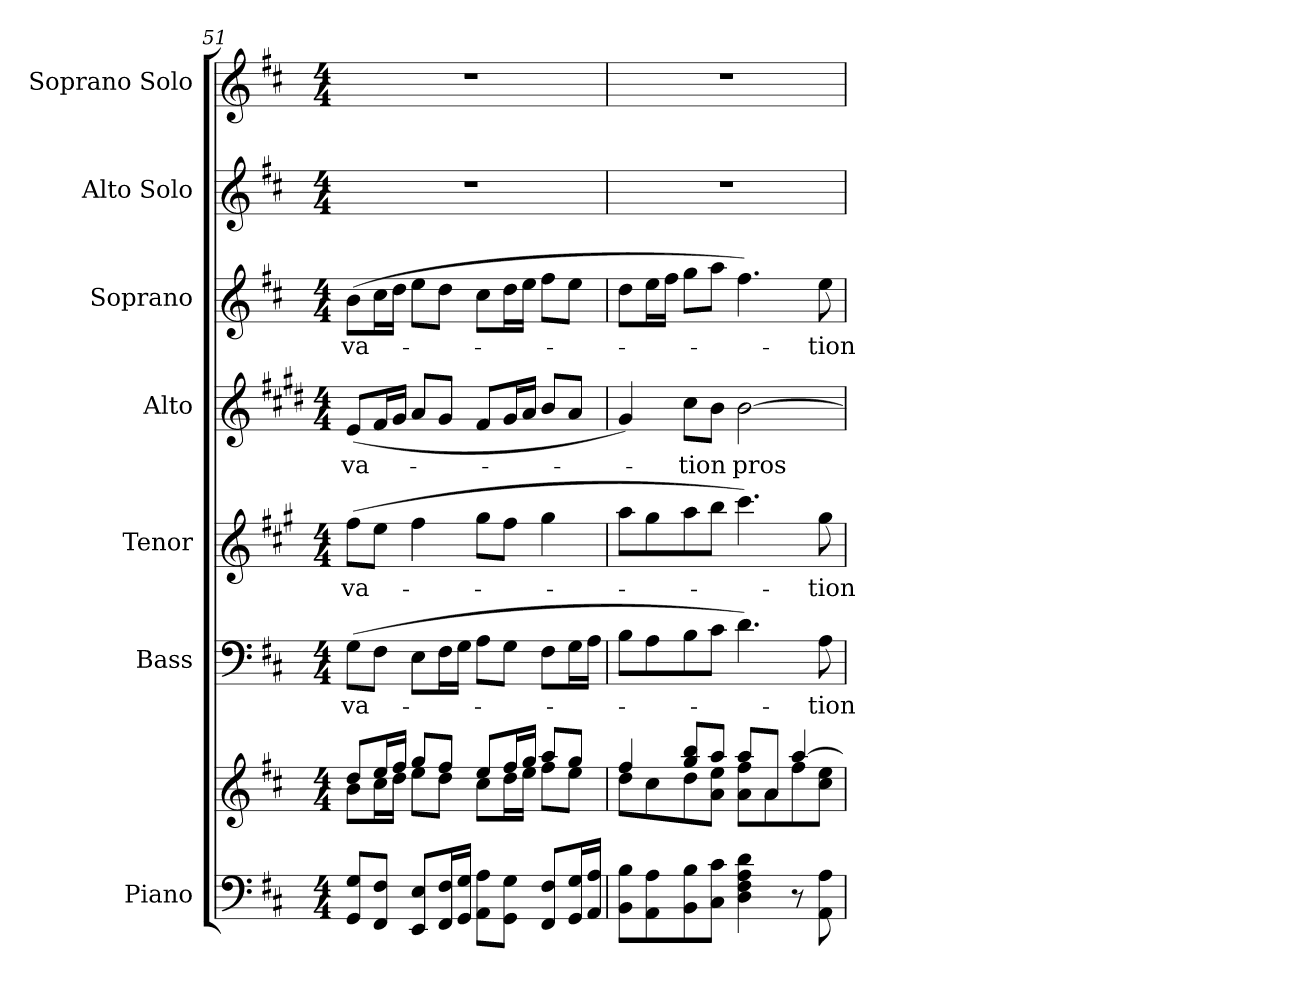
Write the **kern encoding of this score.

**kern	**kern	**kern	**text	**kern	**text	**kern	**text	**kern	**text	**kern	**kern
*part7	*part7	*part6	*part6	*part5	*part5	*part4	*part4	*part3	*part3	*part2	*part1
*staff8	*staff7	*staff6	*staff6	*staff5	*staff5	*staff4	*staff4	*staff3	*staff3	*staff2	*staff1
*I"Piano	*	*I"Bass	*	*I"Tenor	*	*I"Alto	*	*I"Soprano	*	*I"Alto Solo	*I"Soprano Solo
*I'Pno.	*	*I'B.	*	*I'T.	*	*I'A.	*	*I'S.	*	*I'A. Solo	*I'S. Solo
!!LO:PB:g=z
*clefF4	*clefG2	*clefF4	*	*clefG2	*	*clefG2	*	*clefG2	*	*clefG2	*clefG2
*	*	*	*	*ITrd4c7	*	*ITrd1c2	*	*ITrd-7c-12	*	*ITrd12c21	*
*k[f#c#]	*k[f#c#]	*k[f#c#]	*	*k[f#c#]	*	*k[f#c#]	*	*k[f#c#]	*	*k[f#c#]	*k[f#c#]
*D:	*D:	*D:	*	*D:	*	*D:	*	*D:	*	*D:	*D:
*M4/4	*M4/4	*M4/4	*	*M4/4	*	*M4/4	*	*M4/4	*	*M4/4	*M4/4
=51	=51	=51	=51	=51	=51	=51	=51	=51	=51	=51	=51
*	*^	*	*	*	*	*	*	*	*	*	*
!	!	!	!	!LO:LY:b:color=#000000	!	!	!	!	!	!	!	!
!	!	!	!	!	!	!LO:LY:b:color=#000000	!	!	!	!	!	!
!	!	!	!	!	!	!	!	!LO:LY:b:color=#000000	!	!	!	!
!	!	!	!	!	!	!	!	!	!	!LO:LY:b:color=#000000	!	!
8GGi/ 8GiL	8ddi/L	8bi\L	(8Gi\L	-va-	(8bi\L	-va-	(8di/L	-va-	(8bbi\L	-va-	1r	1r
8FF#i/ 8F#iJ	16eei/L	16cc#i\L	8F#i\J	.	8ai\J	.	16ei/L	.	16ccc#i\L	.	.	.
.	16ff#i/JJ	16ddi\JJ	.	.	.	.	16f#i/JJ	.	16dddi\JJ	.	.	.
8EEi/ 8EiL	8ggi/L	8eei\L	8Ei\L	.	4bi\	.	8gi/L	.	8eeei\L	.	.	.
16FF#i/ 16F#iL	8ff#i/J	8ddi\J	16F#i\L	.	.	.	8f#i/J	.	8dddi\J	.	.	.
16GGi/ 16GiJJ	.	.	16Gi\JJ	.	.	.	.	.	.	.	.	.
8AAi\ 8AiL	8eei/L	8cc#i\L	8Ai\L	.	8cc#i\L	.	8ei/L	.	8ccc#i\L	.	.	.
8GGi\ 8GiJ	16ff#i/L	16ddi\L	8Gi\J	.	8bi\J	.	16f#i/L	.	16dddi\L	.	.	.
.	16ggi/JJ	16eei\JJ	.	.	.	.	16gi/JJ	.	16eeei\JJ	.	.	.
8FF#i/ 8F#iL	8aai/L	8ff#i\L	8F#i\L	.	4cc#i\	.	8ai/L	.	8fff#i\L	.	.	.
16GGi/ 16GiL	8ggi/J	8eei\J	16Gi\L	.	.	.	8gi/J	.	8eeei\J	.	.	.
16AAi/ 16AiJJ	.	.	16Ai\JJ	.	.	.	.	.	.	.	.	.
=52	=52	=52	=52	=52	=52	=52	=52	=52	=52	=52	=52	=52
8BBi\ 8BiL	4ff#i/	8ddi\L	8Bi\L	.	8ddi\L	.	4f#i/)	.	8dddi\L	.	1r	1r
8AAi\ 8Ai	.	8cc#i\	8Ai\	.	8cc#i\	.	.	.	16eeei\L	.	.	.
.	.	.	.	.	.	.	.	.	16fff#i\JJ	.	.	.
!	!	!	!	!	!	!	!	!LO:LY:b:color=#000000	!	!	!	!
8BBi\ 8Bi	8ggi/ 8bbiL	8ddi\	8Bi\	.	8ddi\	.	8bi\L	-tion	8gggi\L	.	.	.
8C#i\ 8c#iJ	8aai/J	8ai\ 8eeiJ	8c#i\J	.	8eei\J	.	8ai\J	.	8aaai\J	.	.	.
!	!	!	!	!	!	!	!	!LO:LY:b:color=#000000	!	!	!	!
4Di\ 4F#i 4Ai 4di	8aai/L	8ai\ 8ff#iL	4.di\)	.	4.ff#i\)	.	[2ai\	pros-	4.fff#i\)	.	.	.
.	8ai/J	8ai\	.	.	.	.	.	.	.	.	.	.
8r	[4aai/	8ff#i\	.	.	.	.	.	.	.	.	.	.
!	!	!	!	!LO:LY:b:color=#000000	!	!	!	!	!	!	!	!
!	!	!	!	!	!	!LO:LY:b:color=#000000	!	!	!	!	!	!
!	!	!	!	!	!	!	!	!	!	!LO:LY:b:color=#000000	!	!
8AAi\ 8Ai	.	8cc#i\ 8eeiJ	8Ai\	-tion	8cc#i\	-tion	.	.	8eeei\	-tion	.	.
*	*v	*v	*	*	*	*	*	*	*	*	*	*
=	=	=	=	=	=	=	=	=	=	=	=
*-	*-	*-	*-	*-	*-	*-	*-	*-	*-	*-	*-
